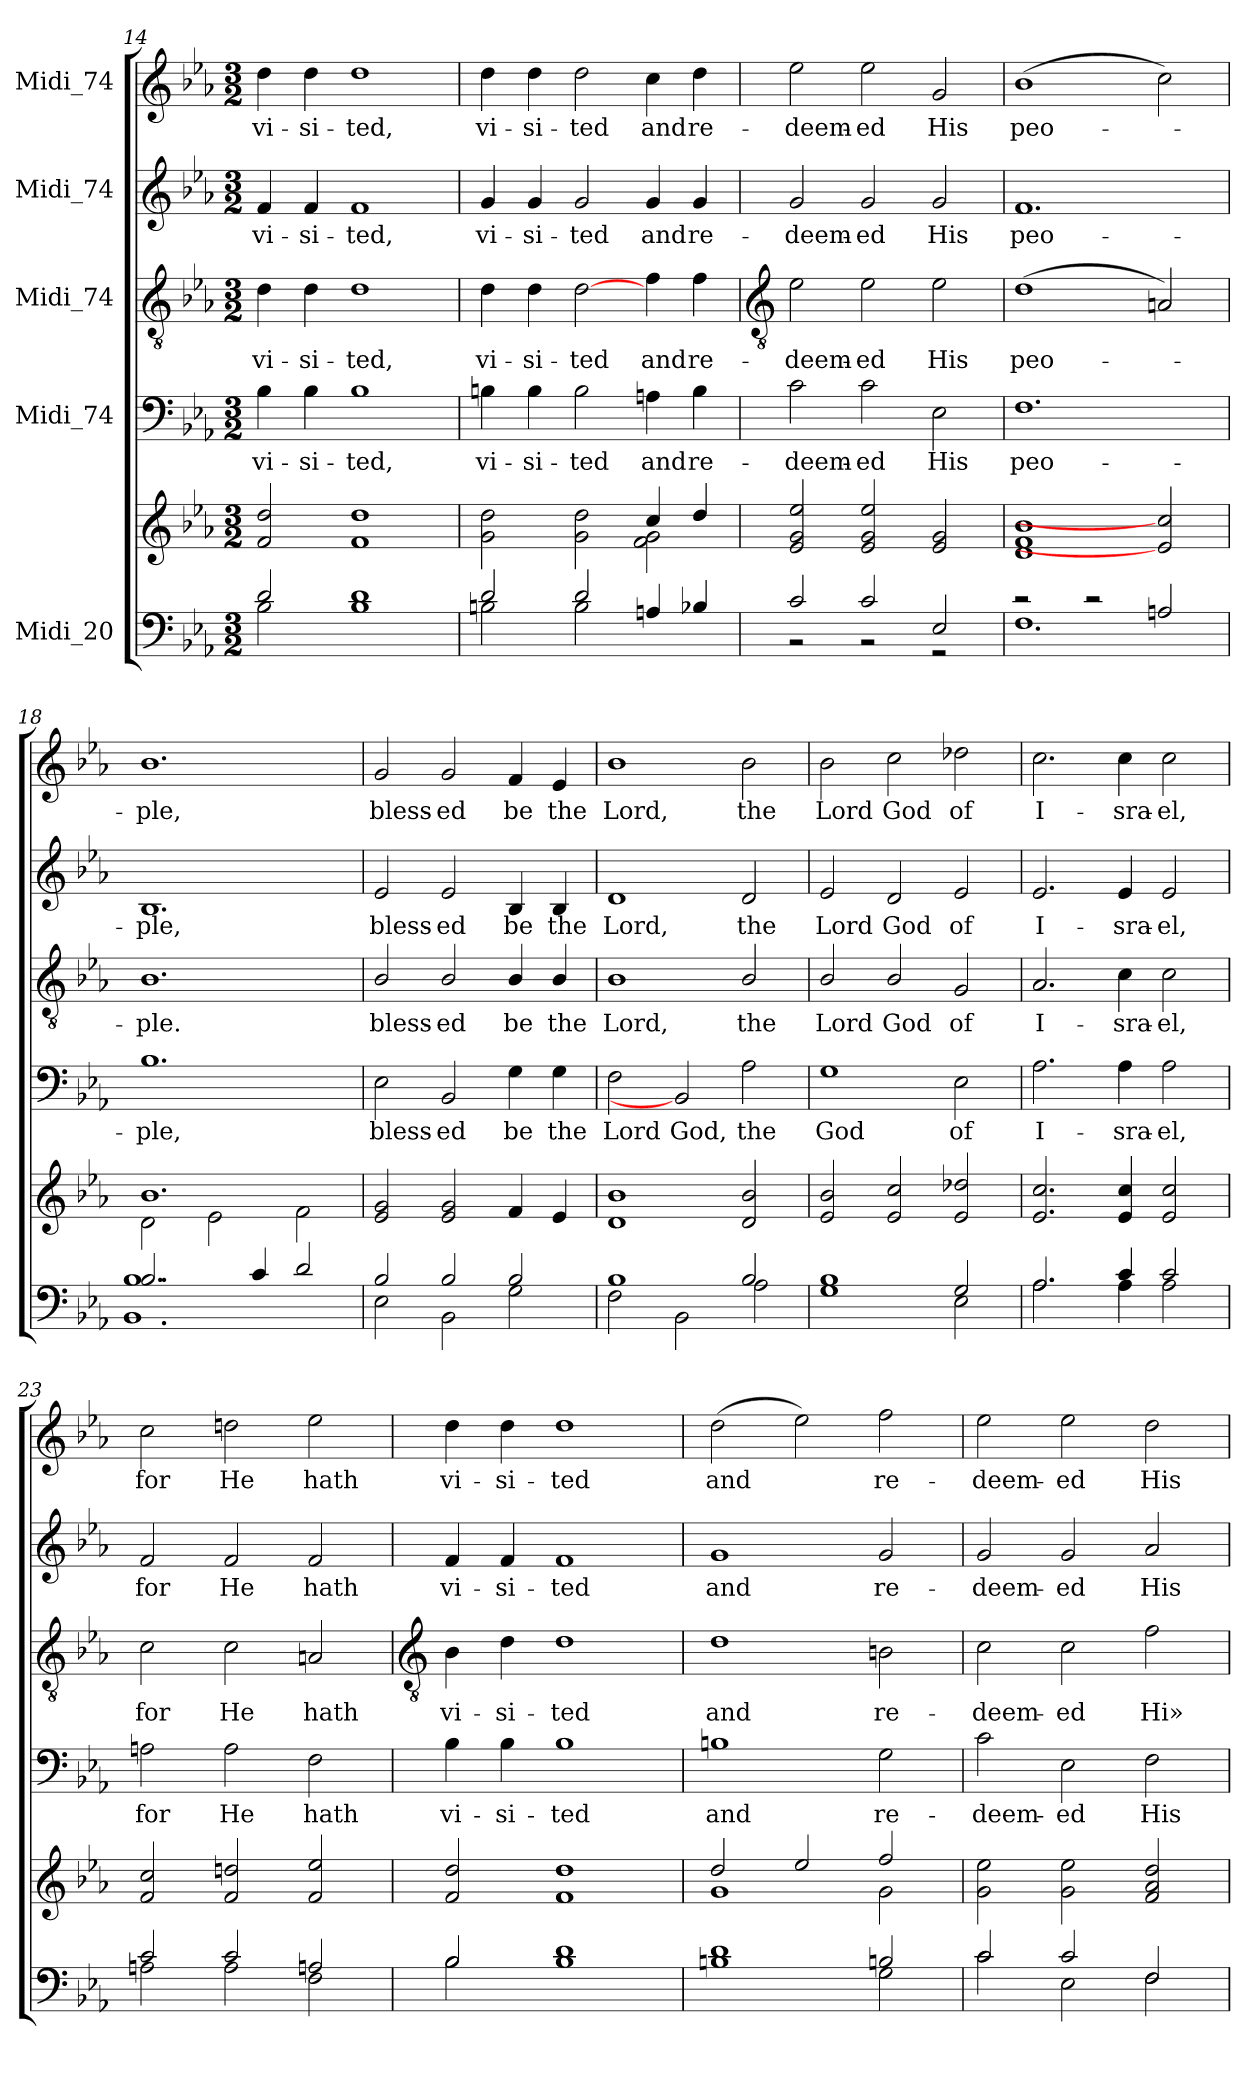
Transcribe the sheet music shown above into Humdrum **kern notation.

**kern	**kern	**kern	**text	**kern	**text	**kern	**text	**kern	**text
*part5	*part5	*part4	*part4	*part3	*part3	*part2	*part2	*part1	*part1
*staff6	*staff5	*staff4	*staff4	*staff3	*staff3	*staff2	*staff2	*staff1	*staff1
*I"Midi_20	*	*I"Midi_74	*	*I"Midi_74	*	*I"Midi_74	*	*I"Midi_74	*
*clefF4	*clefG2	*clefF4	*	*clefGv2	*	*clefG2	*	*clefG2	*
*k[b-e-a-]	*k[b-e-a-]	*k[b-e-a-]	*	*k[b-e-a-]	*	*k[b-e-a-]	*	*k[b-e-a-]	*
*E-:	*E-:	*E-:	*	*E-:	*	*E-:	*	*E-:	*
*M3/2	*M3/2	*M3/2	*	*M3/2	*	*M3/2	*	*M3/2	*
=14	=14	=14	=14	=14	=14	=14	=14	=14	=14
*^	*^	*	*	*	*	*	*	*	*
!	!	!	!	!	!LO:LY:b	!	!LO:LY:b	!	!LO:LY:b	!	!LO:LY:b
2d/	2B-\	2f 2dd	2ryy	4B-	vi-	4d	vi-	4f	vi-	4dd	vi-
!	!	!	!	!	!LO:LY:b	!	!LO:LY:b	!	!LO:LY:b	!	!LO:LY:b
.	.	.	.	4B-	-si-	4d	-si-	4f	-si-	4dd	-si-
!	!	!	!	!	!LO:LY:b	!	!LO:LY:b	!	!LO:LY:b	!	!LO:LY:b
1d/	1B-\	1f 1dd	1ryy	1B-	-ted,	1d	-ted,	1f	-ted,	1dd	-ted,
=15	=15	=15	=15	=15	=15	=15	=15	=15	=15	=15	=15
!	!	!	!	!	!LO:LY:b	!	!LO:LY:b	!	!LO:LY:b	!	!LO:LY:b
2d/	2Bn\	2g 2dd	2ryy	4Bn	vi-	4d	vi-	4g	vi-	4dd	vi-
!	!	!	!	!	!LO:LY:b	!	!LO:LY:b	!	!LO:LY:b	!	!LO:LY:b
.	.	.	.	4B	-si-	4d	-si-	4g	-si-	4dd	-si-
!	!	!	!	!	!LO:LY:b	!	!LO:LY:b	!	!LO:LY:b	!	!LO:LY:b
2d/	2B\	2g 2dd	2ryy	2B	-ted	[2d	-ted	2g	-ted	2dd	-ted
!	!	!	!	!	!LO:LY:b	!	!LO:LY:b	!	!LO:LY:b	!	!LO:LY:b
4An/	2ryy	4cc/	2f\ 2g\	4An	and	4f	and	4g	and	4cc	and
!	!	!	!	!	!LO:LY:b	!	!LO:LY:b	!	!LO:LY:b	!	!LO:LY:b
4B-/	.	4dd/	.	4B	re-	4f	re-	4g	re-	4dd	re-
!!LO:LB:g=z
=16	=16	=16	=16	=16	=16	=16	=16	=16	=16	=16	=16
*	*	*	*	*	*	*clefGv2	*	*	*	*	*
!	!	!	!	!	!LO:LY:b	!	!LO:LY:b	!	!LO:LY:b	!	!LO:LY:b
2c/	2r	2e- 2g 2ee-	1.ryy	2c	-deem-	2e-	-deem-	2g	-deem-	2ee-	-deem-
!	!	!	!	!	!LO:LY:b	!	!LO:LY:b	!	!LO:LY:b	!	!LO:LY:b
2c/	2r	2e- 2g 2ee-	.	2c	-ed	2e-	-ed	2g	-ed	2ee-	-ed
!	!	!	!	!	!LO:LY:b	!	!LO:LY:b	!	!LO:LY:b	!	!LO:LY:b
2E-/	2r	2e- 2g	.	2E-	His	2e-	His	2g	His	2g	His
=17	=17	=17	=17	=17	=17	=17	=17	=17	=17	=17	=17
!	!	!	!	!	!LO:LY:b	!	!LO:LY:b	!	!LO:LY:b	!	!LO:LY:b
2r	1.F\	1b-	1d\ 1f\	1.F	peo-	(<1d	peo-	1.f	peo-	(>1b-	peo-
2r	.	.	.	.	.	.	.	.	.	.	.
2An/	.	2e-] 2cc]	2ryy	.	.	2An)	.	.	.	2cc)	.
=18	=18	=18	=18	=18	=18	=18	=18	=18	=18	=18	=18
!	!	!	!	!	!LO:LY:b	!	!LO:LY:b	!	!LO:LY:b	!	!LO:LY:b
2.B-/	1.BB-\ 1.B-\	1.b-	2d\	1.B-	-ple,	1.B-	ple.	1.B-	-ple,	1.b-	ple,
.	.	.	2e-\	.	.	.	.	.	.	.	.
4c/	.	.	.	.	.	.	.	.	.	.	.
2d/	.	.	2f\	.	.	.	.	.	.	.	.
=19	=19	=19	=19	=19	=19	=19	=19	=19	=19	=19	=19
!	!	!	!	!	!LO:LY:b	!	!LO:LY:b	!	!LO:LY:b	!	!LO:LY:b
2B-/	2E-\	2e- 2g	1.ryy	2E-	bless--	2B-/	bless-	2e-	bless-	2g	bless-
!	!	!	!	!	!LO:LY:b	!	!LO:LY:b	!	!LO:LY:b	!	!LO:LY:b
2B-/	2BB-\	2e- 2g	.	2BB-	-ed	2B-/	-ed	2e-	-ed	2g	-ed
!	!	!	!	!	!LO:LY:b	!	!LO:LY:b	!	!LO:LY:b	!	!LO:LY:b
2B-/	2G\	4f	.	4G	be	4B-/	be	4B-	be	4f	be
!	!	!	!	!	!LO:LY:b	!	!LO:LY:b	!	!LO:LY:b	!	!LO:LY:b
.	.	4e-	.	4G	the	4B-/	the	4B-	the	4e-	the
=20	=20	=20	=20	=20	=20	=20	=20	=20	=20	=20	=20
!	!	!	!	!	!LO:LY:b	!	!LO:LY:b	!	!LO:LY:b	!	!LO:LY:b
1B-/	2F\	1d 1b-	1.ryy	2F	Lord	1B-	Lord,	1d	Lord,	1b-	Lord,
!	!	!	!	!	!LO:LY:b	!	!	!	!	!	!
.	2BB-\	.	.	2BB-]	God,	.	.	.	.	.	.
!	!	!	!	!	!LO:LY:b	!	!LO:LY:b	!	!LO:LY:b	!	!LO:LY:b
2B-/	2A-\	2d 2b-	.	2A-	the	2B-/	the	2d	the	2b-	the
=21	=21	=21	=21	=21	=21	=21	=21	=21	=21	=21	=21
!	!	!	!	!	!LO:LY:b	!	!LO:LY:b	!	!LO:LY:b	!	!LO:LY:b
1B-/	1G\	2e- 2b-	1.ryy	1G	God	2B-/	Lord	2e-	Lord	2b-	Lord
!	!	!	!	!	!	!	!LO:LY:b	!	!LO:LY:b	!	!LO:LY:b
.	.	2e- 2cc	.	.	.	2B-/	God	2d	God	2cc	God
!	!	!	!	!	!LO:LY:b	!	!LO:LY:b	!	!LO:LY:b	!	!LO:LY:b
2G/	2E-\	2e- 2dd-X	.	2E-	of	2G	of	2e-	of	2dd-X	of
=22	=22	=22	=22	=22	=22	=22	=22	=22	=22	=22	=22
!	!	!	!	!	!LO:LY:b	!	!LO:LY:b	!	!LO:LY:b	!	!LO:LY:b
2.A-/	2.A-\	2.e- 2.cc	1.ryy	2.A-	I-	2.A-	I-	2.e-	I-	2.cc	I-
!	!	!	!	!	!LO:LY:b	!	!LO:LY:b	!	!LO:LY:b	!	!LO:LY:b
4c/	4A-\	4e- 4cc	.	4A-	-sra-	4c	-sra-	4e-	-sra-	4cc	-sra-
!	!	!	!	!	!LO:LY:b	!	!LO:LY:b	!	!LO:LY:b	!	!LO:LY:b
2c/	2A-\	2e- 2cc	.	2A-	-el,	2c	-el,	2e-	-el,	2cc	-el,
=23	=23	=23	=23	=23	=23	=23	=23	=23	=23	=23	=23
!	!	!	!	!	!LO:LY:b	!	!LO:LY:b	!	!LO:LY:b	!	!LO:LY:b
2c/	2An\	2f 2cc	1.ryy	2An	for	2c	for	2f	for	2cc	for
!	!	!	!	!	!LO:LY:b	!	!LO:LY:b	!	!LO:LY:b	!	!LO:LY:b
2c/	2A\	2f 2ddn	.	2A	He	2c	He	2f	He	2ddn	He
!	!	!	!	!	!LO:LY:b	!	!LO:LY:b	!	!LO:LY:b	!	!LO:LY:b
2An/	2F\	2f 2ee-	.	2F	hath	2An	hath	2f	hath	2ee-	hath
!!LO:LB:g=z
=24	=24	=24	=24	=24	=24	=24	=24	=24	=24	=24	=24
*	*	*	*	*	*	*clefGv2	*	*	*	*	*
!	!	!	!	!	!LO:LY:b	!	!LO:LY:b	!	!LO:LY:b	!	!LO:LY:b
2B-/	2B-\	2f 2dd	1.ryy	4B-	vi-	4B-	vi-	4f	vi-	4dd	vi-
!	!	!	!	!	!LO:LY:b	!	!LO:LY:b	!	!LO:LY:b	!	!LO:LY:b
.	.	.	.	4B-	-si-	4d	-si-	4f	-si-	4dd	-si-
!	!	!	!	!	!LO:LY:b	!	!LO:LY:b	!	!LO:LY:b	!	!LO:LY:b
1d/	1B-\	1f 1dd	.	1B-	-ted	1d	-ted	1f	-ted	1dd	-ted
=25	=25	=25	=25	=25	=25	=25	=25	=25	=25	=25	=25
!	!	!	!	!	!LO:LY:b	!	!LO:LY:b	!	!LO:LY:b	!	!LO:LY:b
1d/	1Bn\	2dd/	1g\	1Bn	and	1d	and	1g	and	(>2dd	and
.	.	2ee-/	.	.	.	.	.	.	.	2ee-)	.
!	!	!	!	!	!LO:LY:b	!	!LO:LY:b	!	!LO:LY:b	!	!LO:LY:b
2Bn/	2G\	2ff/	2g\	2G	re-	2Bn	re-	2g	re-	2ff	re-
=26	=26	=26	=26	=26	=26	=26	=26	=26	=26	=26	=26
!	!	!	!	!	!LO:LY:b	!	!LO:LY:b	!	!LO:LY:b	!	!LO:LY:b
2c/	2c\	2g\ 2ee-\	2ryy	2c	-deem-	2c	-deem-	2g	-deem-	2ee-	-deem-
!	!	!	!	!	!LO:LY:b	!	!LO:LY:b	!	!LO:LY:b	!	!LO:LY:b
2c/	2E-\	2g\ 2ee-\	2ryy	2E-	-ed	2c	-ed	2g	-ed	2ee-	-ed
!	!	!	!	!	!LO:LY:b	!	!LO:LY:b	!	!LO:LY:b	!	!LO:LY:b
2F/	2F\	2f 2a- 2dd	2ryy	2F	His	2f	Hi»	2a-	His	2dd	His
*v	*v	*	*	*	*	*	*	*	*	*	*
*	*v	*v	*	*	*	*	*	*	*	*
=	=	=	=	=	=	=	=	=	=
*-	*-	*-	*-	*-	*-	*-	*-	*-	*-
